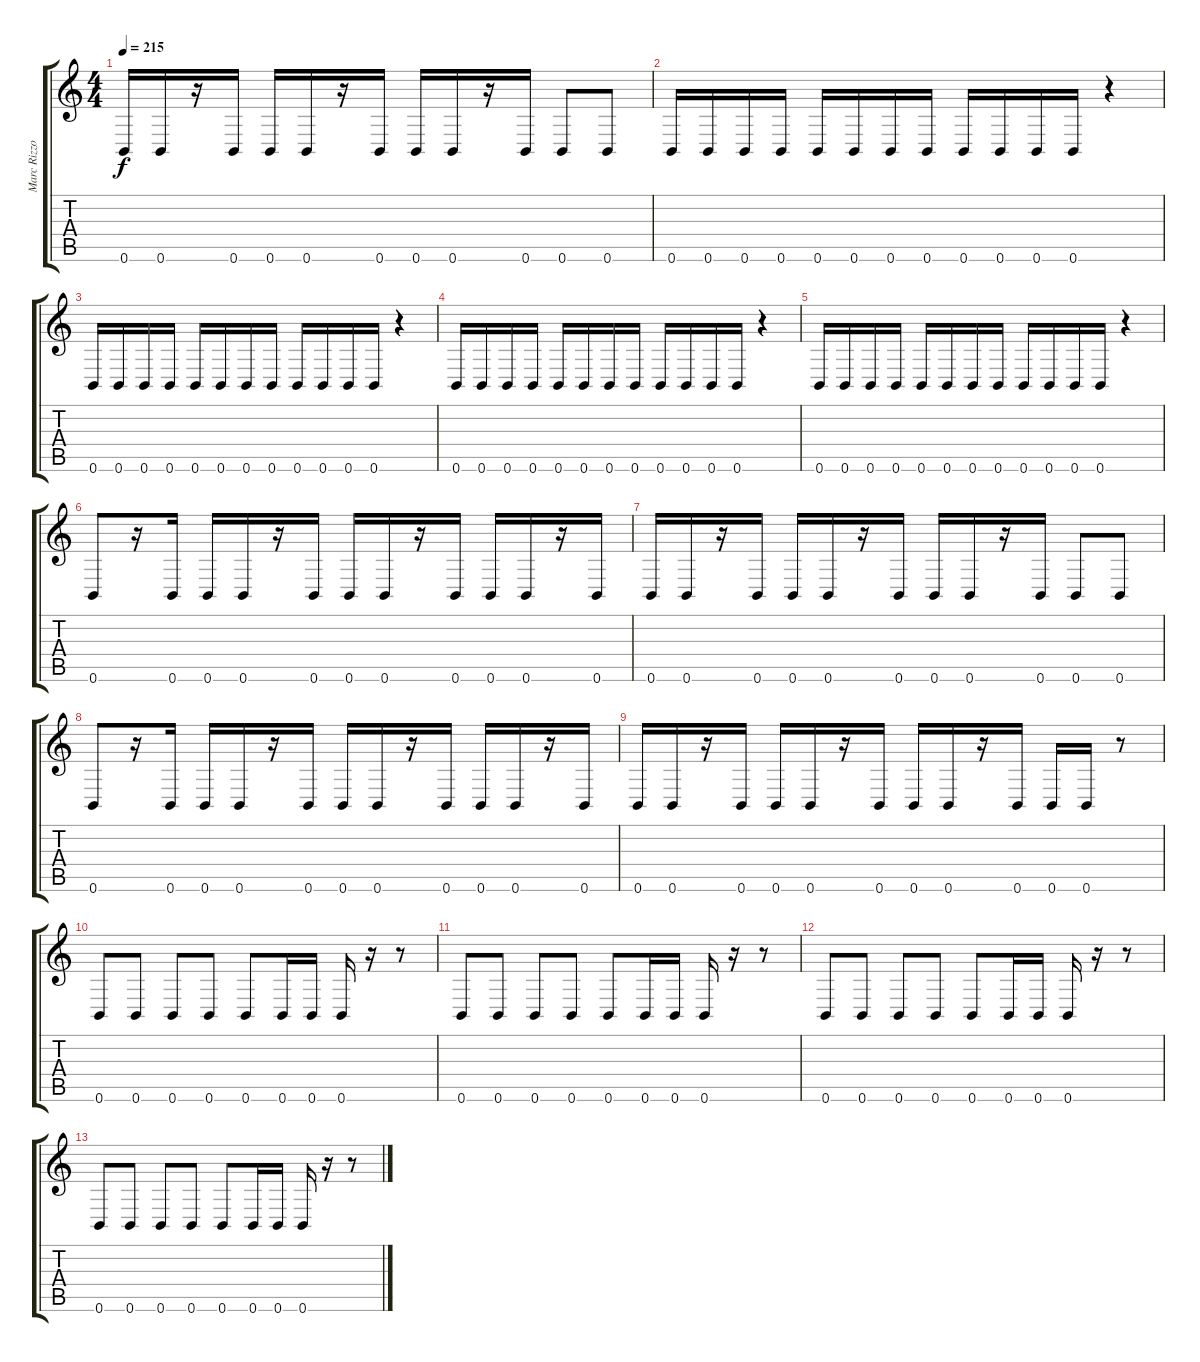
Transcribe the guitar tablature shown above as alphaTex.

\track ("Marc Rizzo" "Marc Rizzo") {instrument overdrivenguitar}
\staff {score tabs}
\tuning (B3 Gb3 D3 A2 E2 B1) {hide}
\ts (4 4)
\tempo 215
\clef g2
\ks c
0.6.16{dy f} 0.6.16 r.16 0.6.16 0.6.16 0.6.16 r.16 0.6.16 0.6.16 0.6.16 r.16 0.6.16 0.6.8 0.6.8 |
0.6.16 0.6.16 0.6.16 0.6.16 0.6.16 0.6.16 0.6.16 0.6.16 0.6.16 0.6.16 0.6.16 0.6.16 r.4 |
0.6.16 0.6.16 0.6.16 0.6.16 0.6.16 0.6.16 0.6.16 0.6.16 0.6.16 0.6.16 0.6.16 0.6.16 r.4 |
0.6.16 0.6.16 0.6.16 0.6.16 0.6.16 0.6.16 0.6.16 0.6.16 0.6.16 0.6.16 0.6.16 0.6.16 r.4 |
0.6.16 0.6.16 0.6.16 0.6.16 0.6.16 0.6.16 0.6.16 0.6.16 0.6.16 0.6.16 0.6.16 0.6.16 r.4 |
0.6.8 r.16 0.6.16 0.6.16 0.6.16 r.16 0.6.16 0.6.16 0.6.16 r.16 0.6.16 0.6.16 0.6.16 r.16 0.6.16 |
0.6.16 0.6.16 r.16 0.6.16 0.6.16 0.6.16 r.16 0.6.16 0.6.16 0.6.16 r.16 0.6.16 0.6.8 0.6.8 |
0.6.8 r.16 0.6.16 0.6.16 0.6.16 r.16 0.6.16 0.6.16 0.6.16 r.16 0.6.16 0.6.16 0.6.16 r.16 0.6.16 |
0.6.16 0.6.16 r.16 0.6.16 0.6.16 0.6.16 r.16 0.6.16 0.6.16 0.6.16 r.16 0.6.16 0.6.16 0.6.16 r.8 |
0.6.8 0.6.8 0.6.8 0.6.8 0.6.8 0.6.16 0.6.16 0.6.16 r.16 r.8 |
0.6.8 0.6.8 0.6.8 0.6.8 0.6.8 0.6.16 0.6.16 0.6.16 r.16 r.8 |
0.6.8 0.6.8 0.6.8 0.6.8 0.6.8 0.6.16 0.6.16 0.6.16 r.16 r.8 |
0.6.8 0.6.8 0.6.8 0.6.8 0.6.8 0.6.16 0.6.16 0.6.16 r.16 r.8
